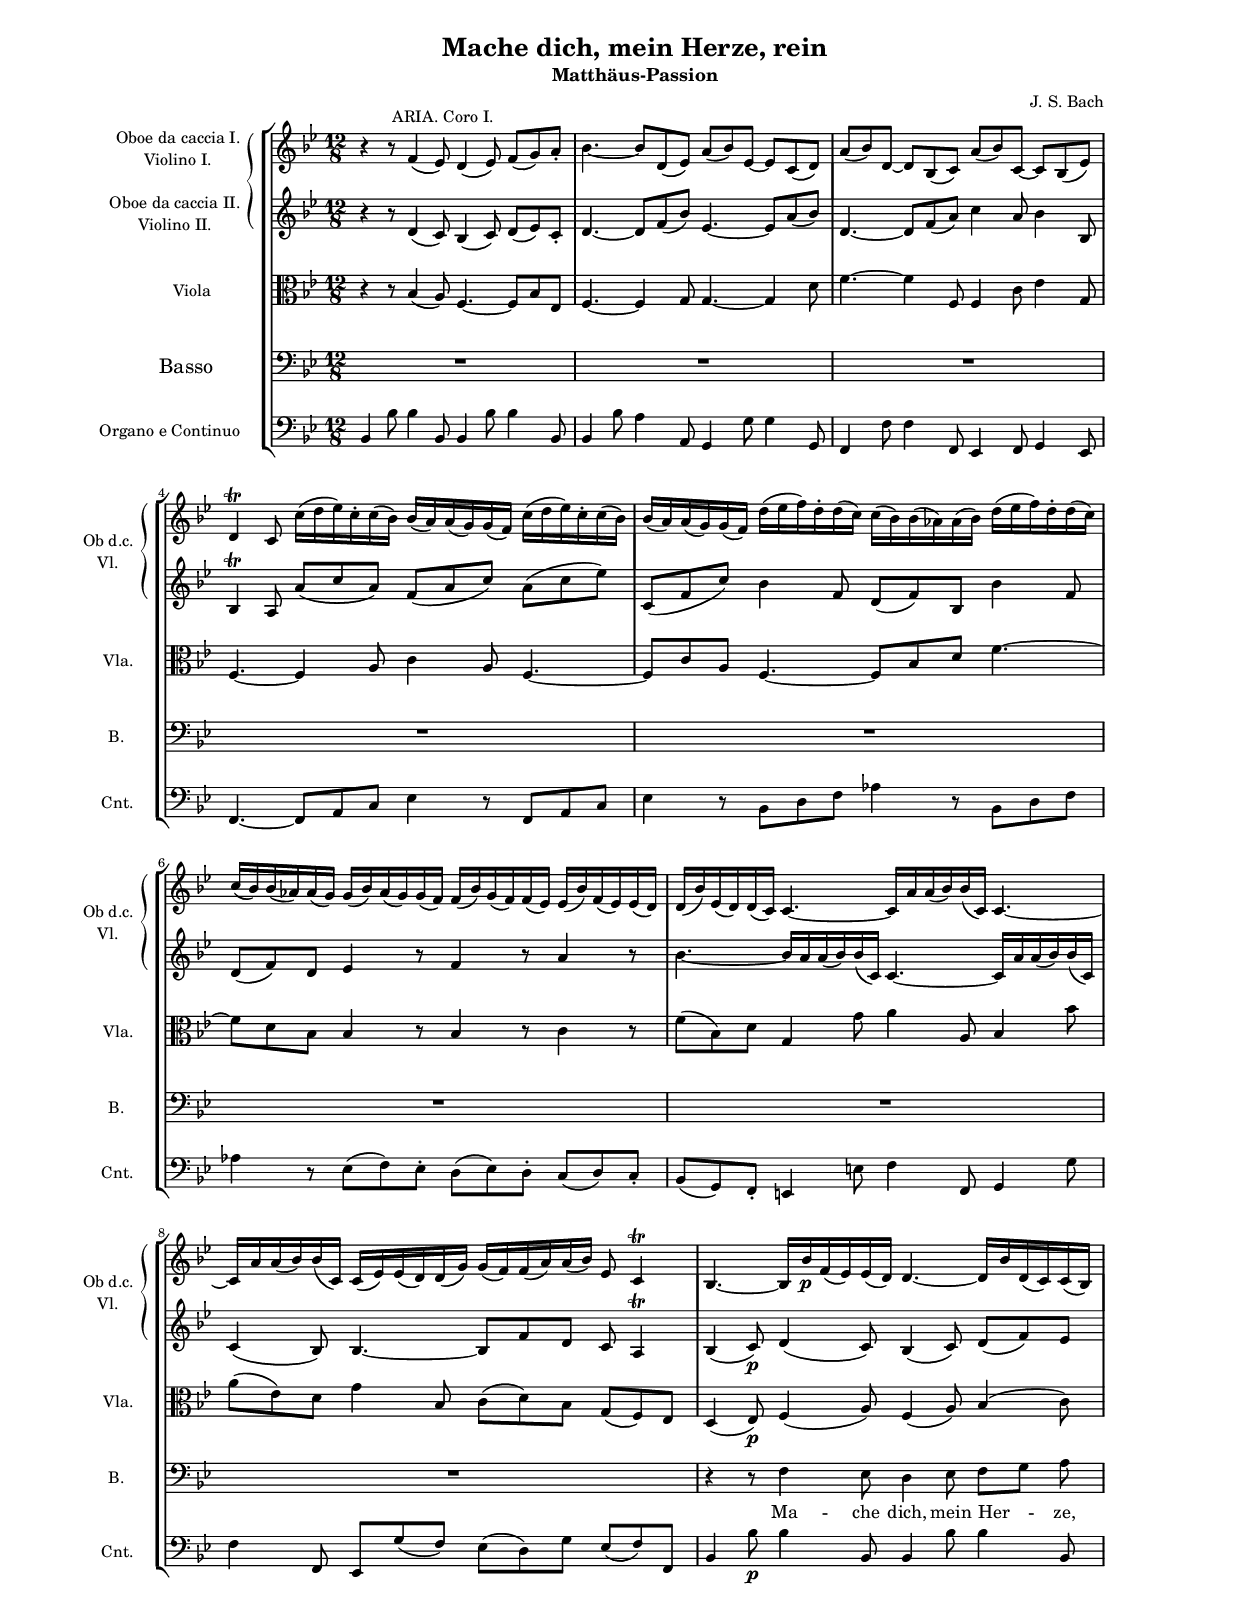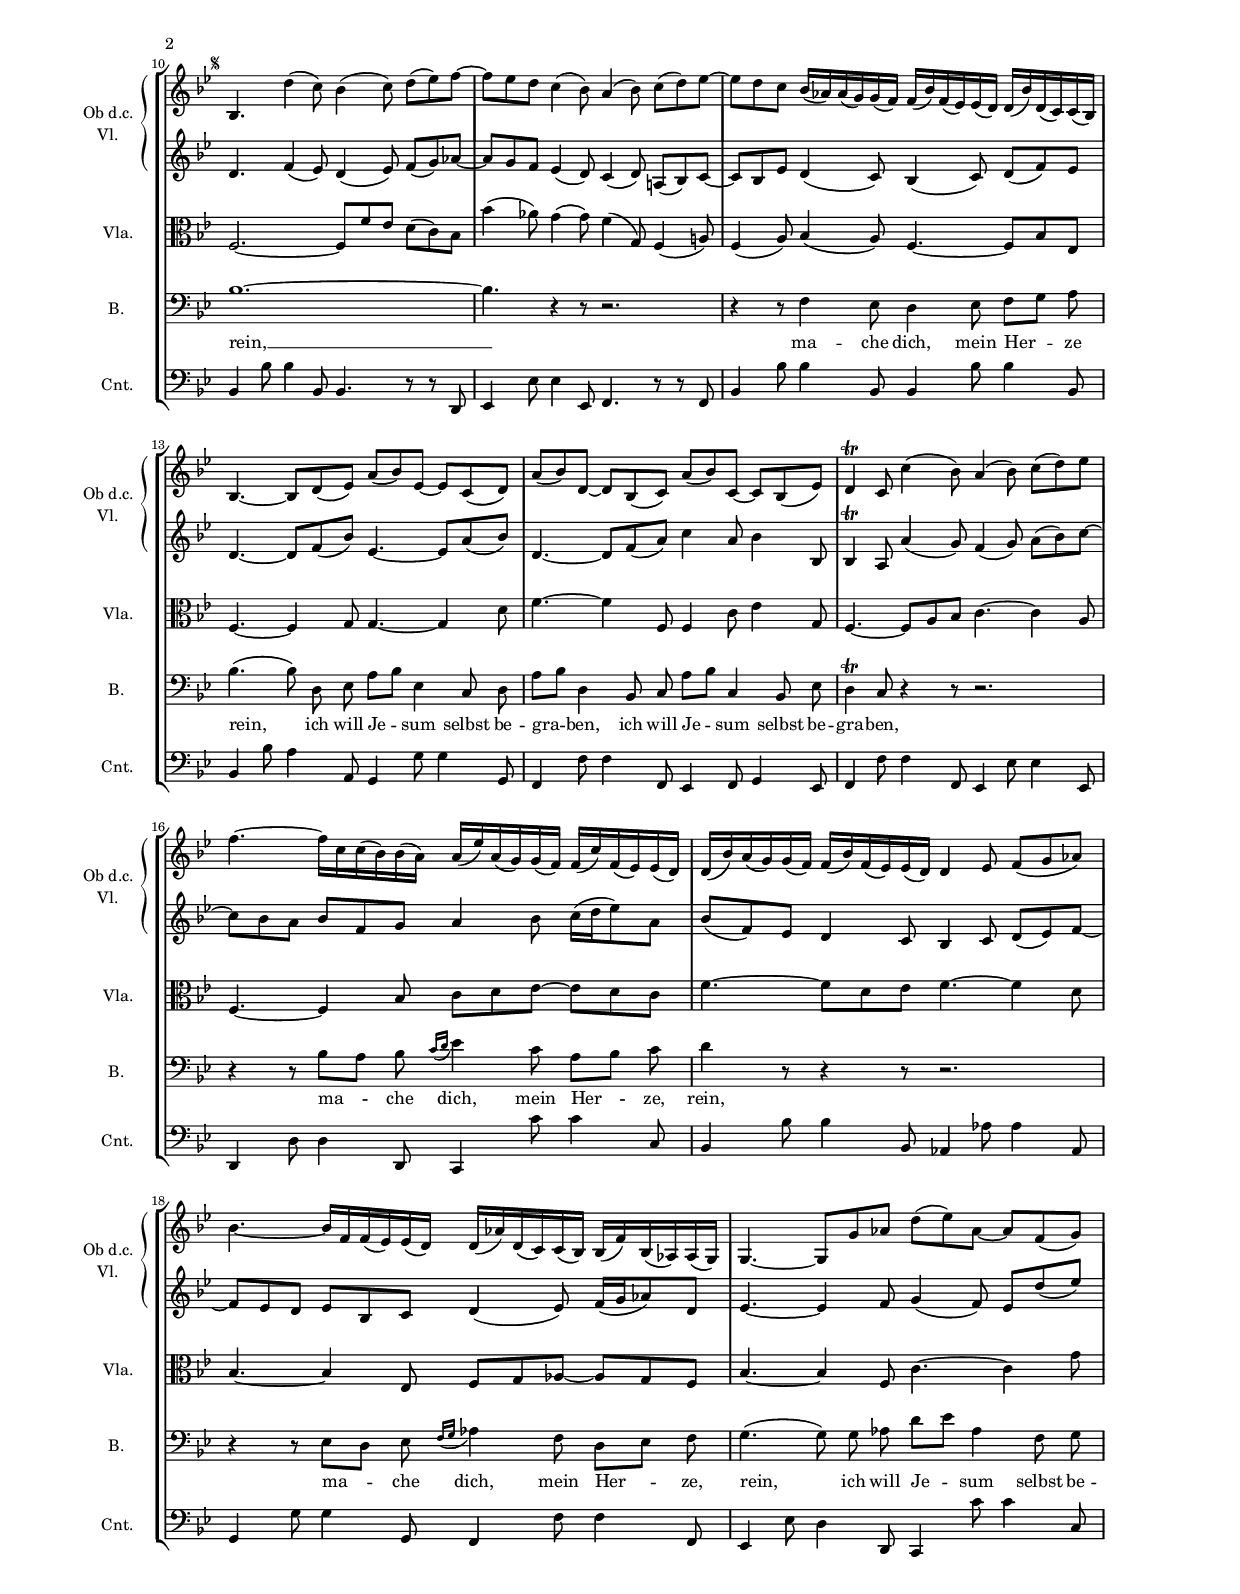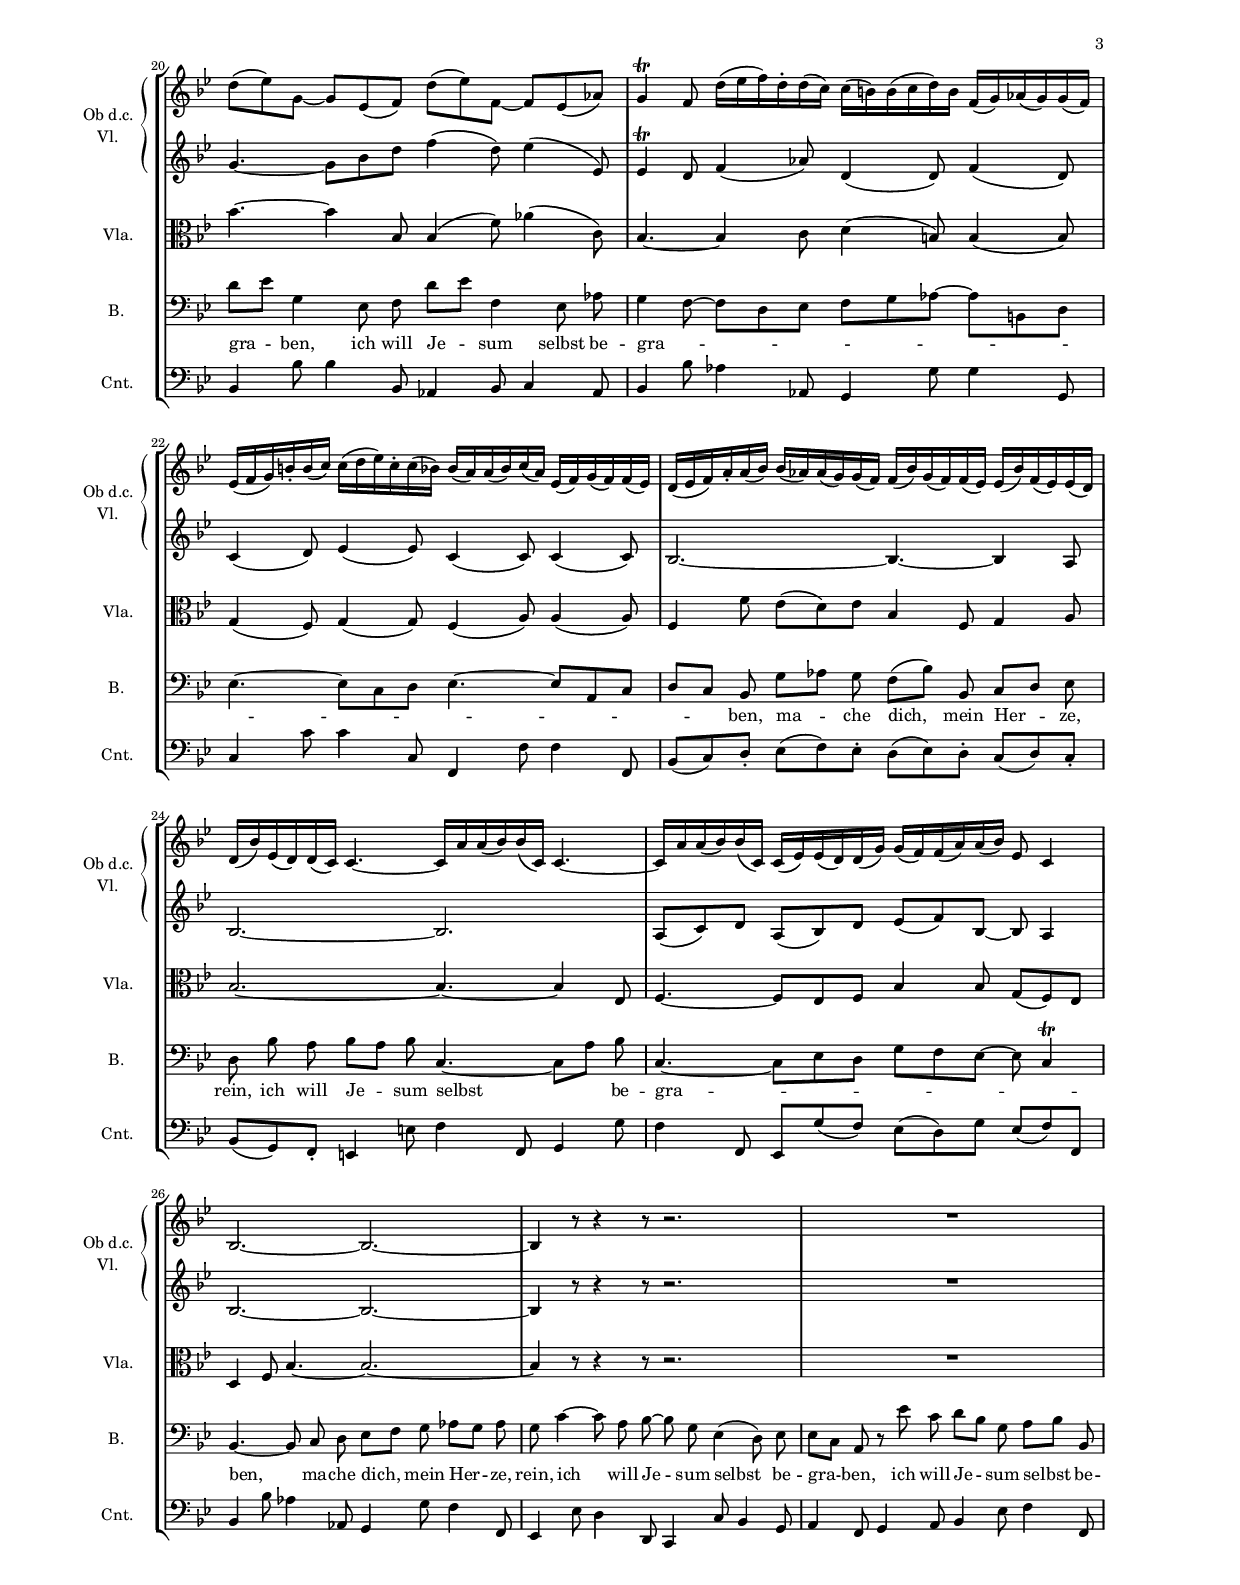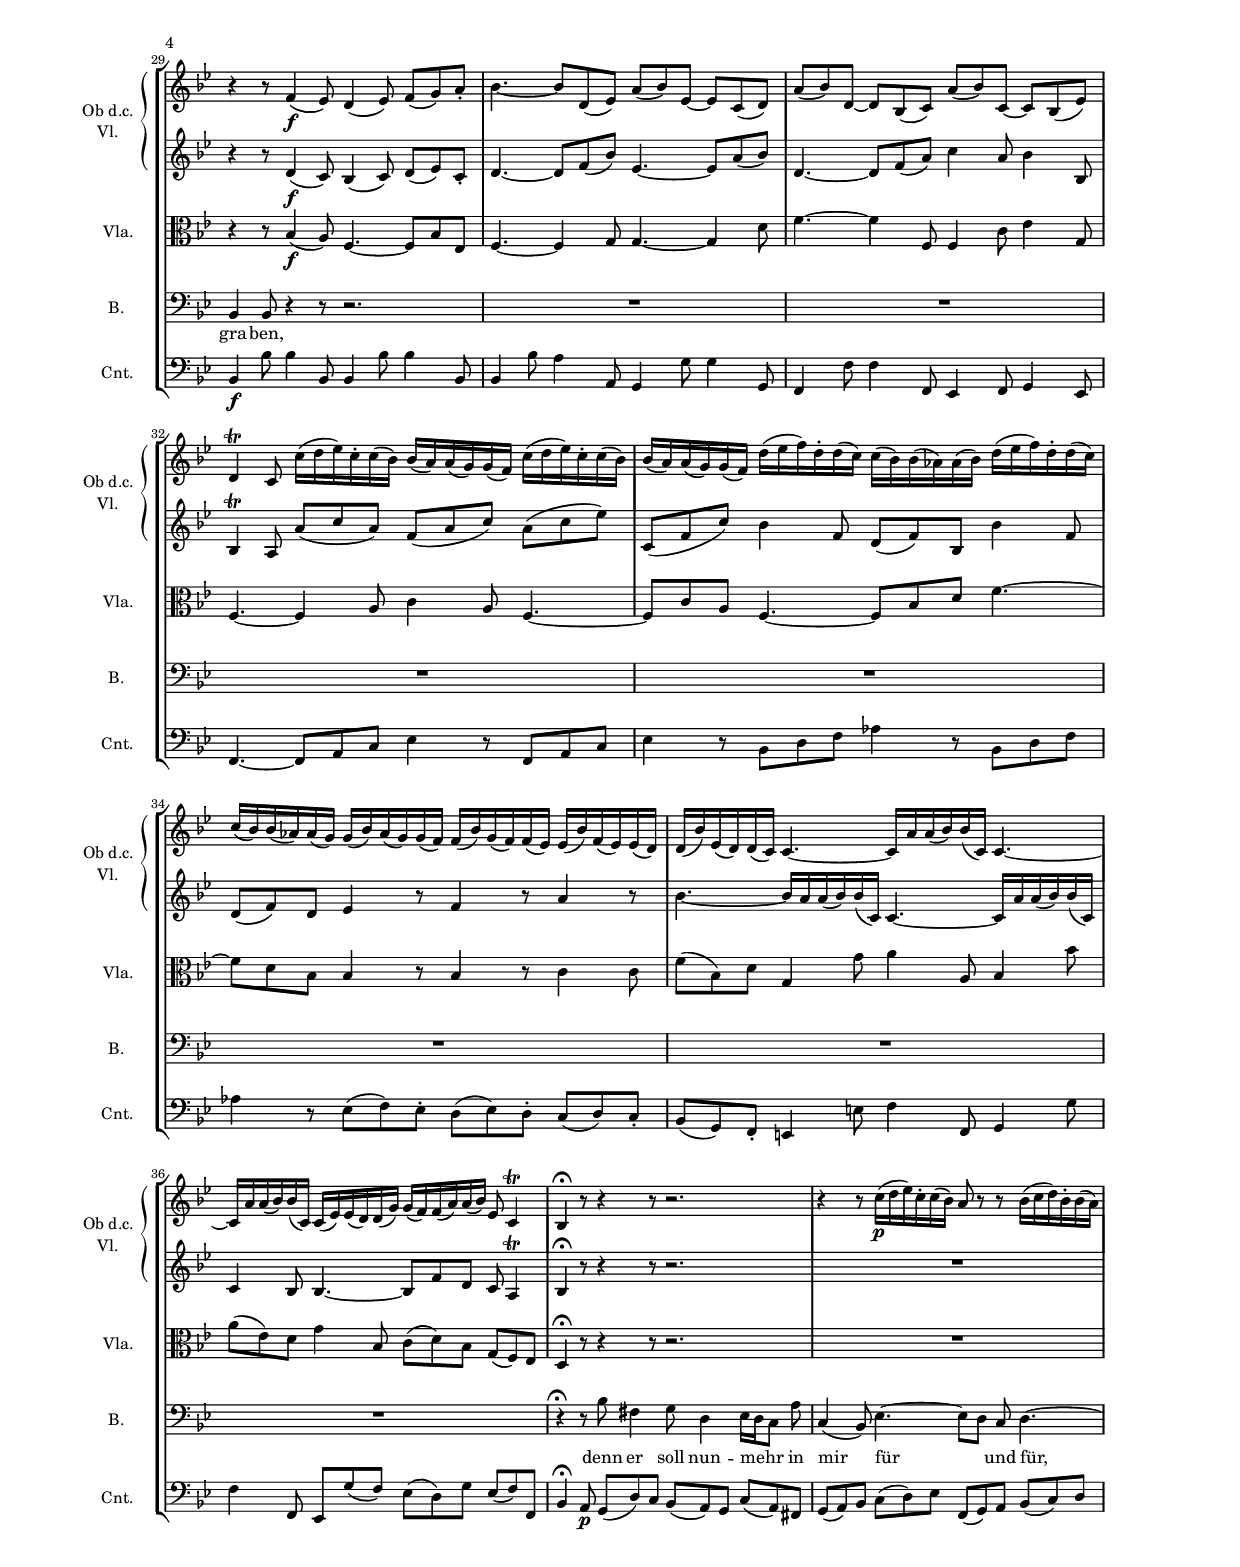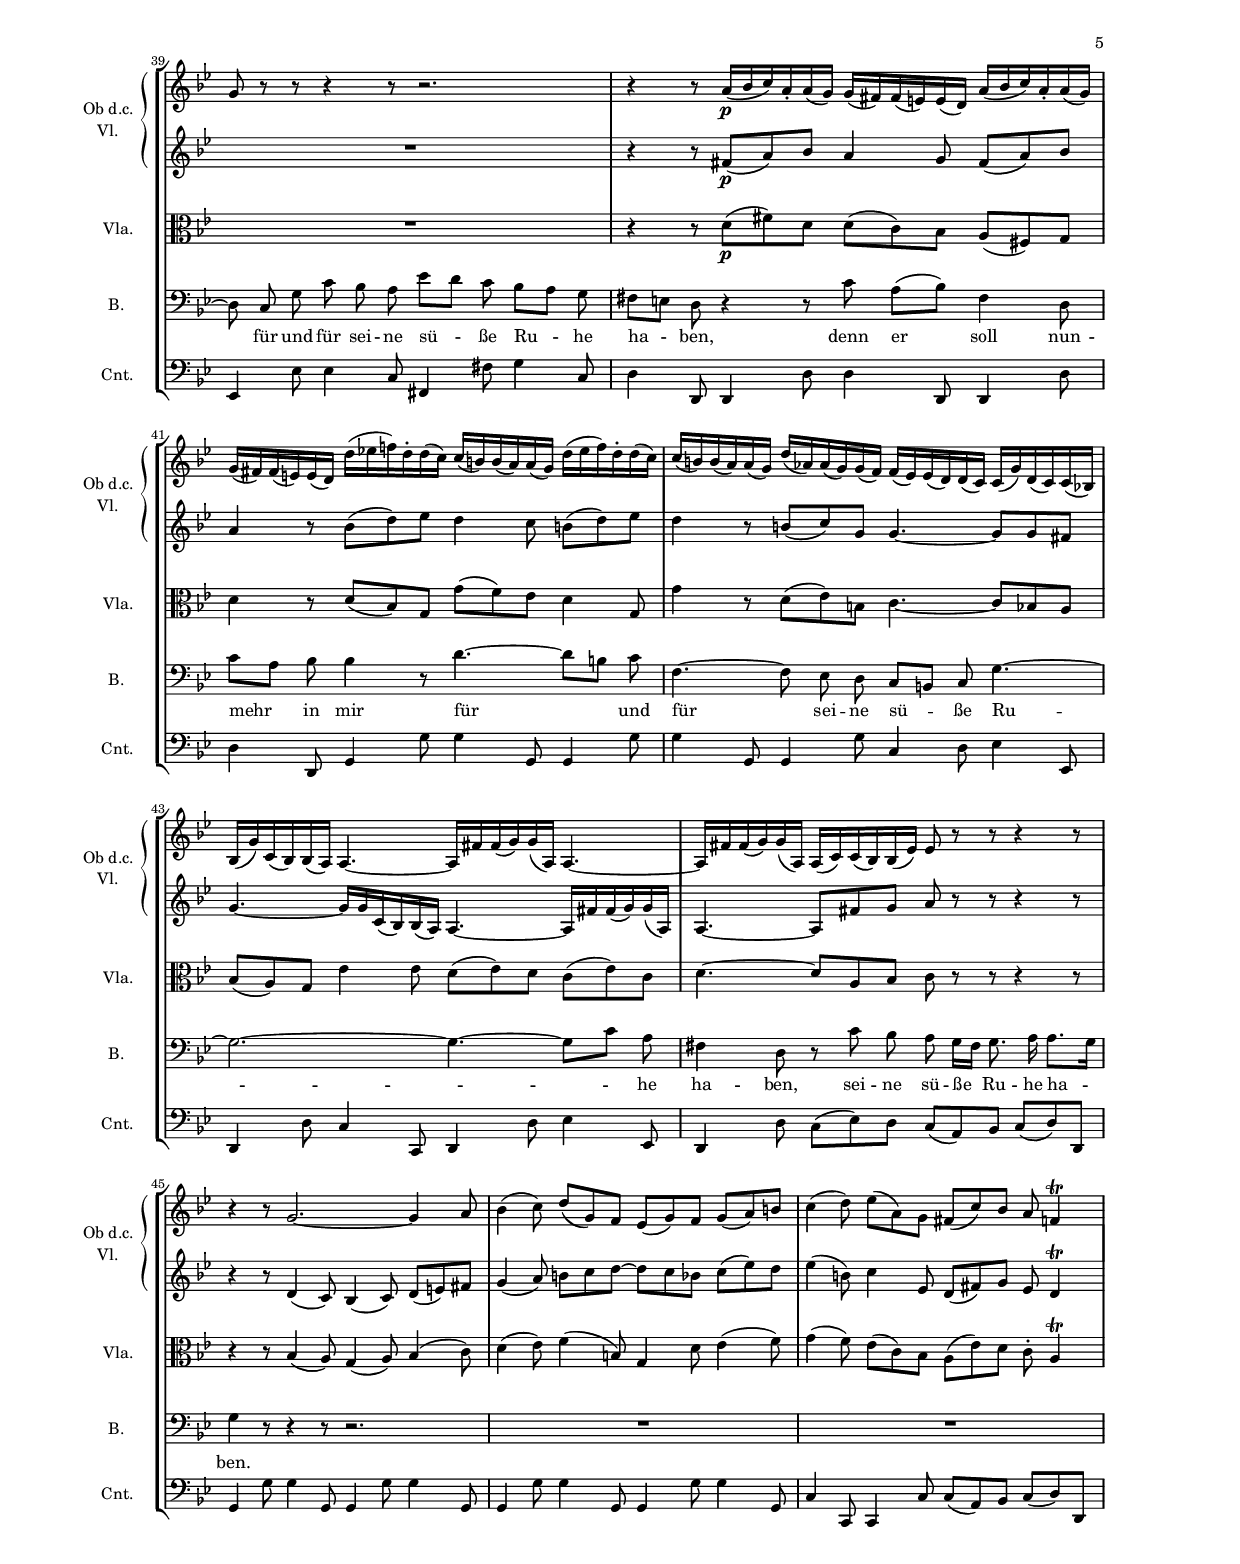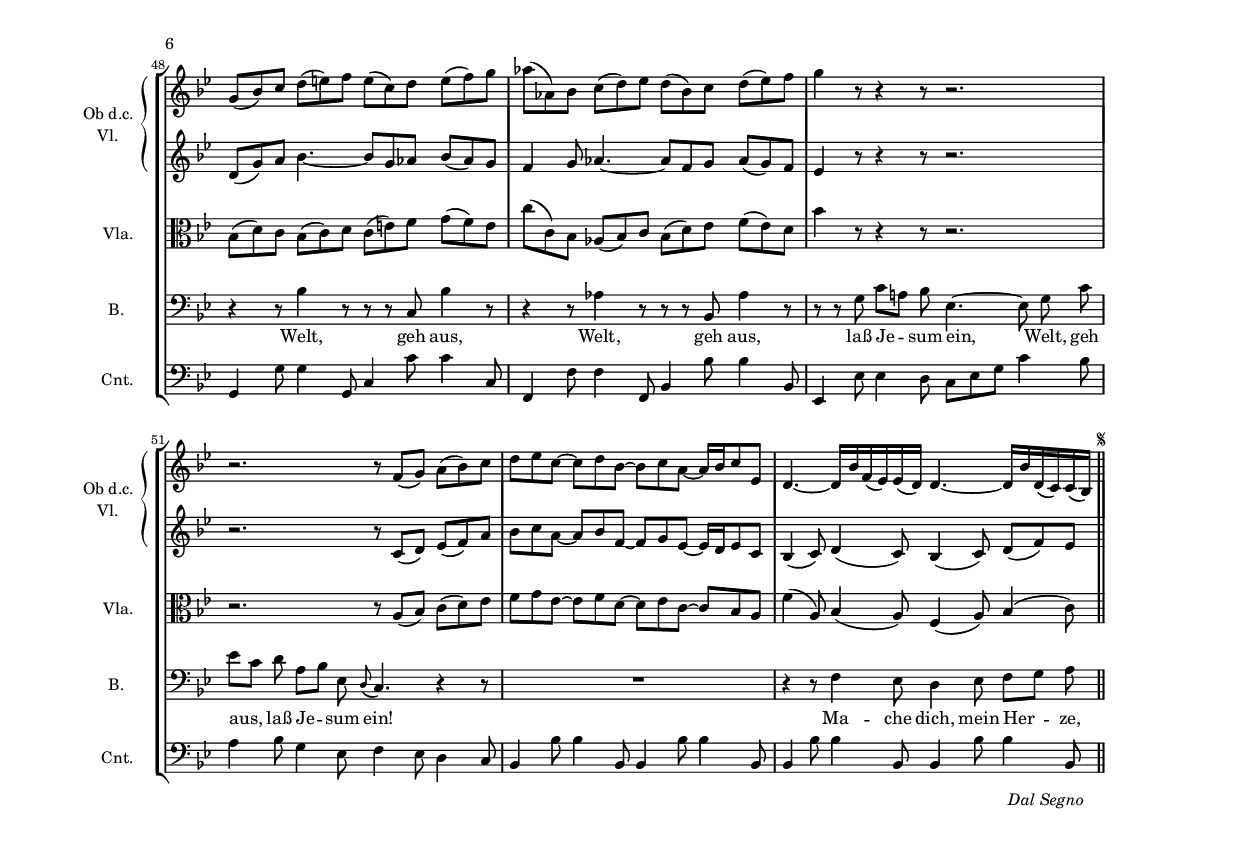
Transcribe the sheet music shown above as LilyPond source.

\header
{
  title="Mache dich, mein Herze, rein"
  subtitle="Matthäus-Passion"
  composer="J. S. Bach"
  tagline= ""
}

\version "2.12.2"
\include "deutsch.ly"
#(set-global-staff-size 14)
#(ly:set-option 'point-and-click #f)


global = {
	\key b \major \time 12/8 \skip 4*318 \bar "||" \override Score.RehearsalMark #'break-visibility = #begin-of-line-invisible \mark \markup { \magnify #0.6 \musicglyph #"scripts.segno" }
	}

basso =  \relative f
	{
	\autoBeamOff
	%1
	R1.
	R
	R \break
	R
	%5
	R
	R
	R
	R
	r4 r8 f4 es8 d4 es8 f8[ g] a
	b1.~
	b4. r4 r8 r2.
	r4 r8 f4 es8 d4 es8 f8[ g] a8
	b4.( b8) d, es a[ b] es,4 c8 d
	a'8[ b] d,4 b8 c a'[ b] c,4 b8 es
	%15
	d4\trill c8 r4 r8 r2.
	r4 r8 b'[ a] b \appoggiatura {c16[d]} es4 c8 a[ b] c
	d4 r8 r4 r8 r2.
	r4 r8 es,8[ d] es \appoggiatura {f16[ g]} as4 f8 d[ es] f
	g4.( g8) g as d[ es] as,4 f8 g
	%20
	d'8[ es] g,4 es8 f d'8[ es] f,4 es8 as
	g4 \melisma f8~ f8[ d es] f[ g as]~ as[ h, d]
	es4.~ es8[ c d] es4.~ es8[ a, c]
	d8[ c] \melismaEnd b g'[ as] g f[( b)] b, c[ d] es
	d8 b' a b[ a] b c,4.~ c8[ a'] b
	%25
	c,4.~ \melisma c8[ es d] g[ f es]~ es8 c4\trill \melismaEnd
	b4.~ b8 c d es[ f] g as[ g] as
	g8 c4~ c8 a b~ b8 g es4( d8) es
	es8[ c] a r es'' c d[ b] g a[ b] b,
	b4 b8 r4 r8 r2.
	%30
	R1.
	R
	R
	R
	R
	%35
	R
	R
	r4^\markup {\musicglyph #"scripts.ufermata" } r8 b' fis4 g8 d4 es16[ d c8] a'
	c,4( b8) es4.~ es8[ d] c d4.~
	d8 c g' c b a es'[ d] c b[ a] g
	%40
	fis8[ e] d r4 r8 c' a[( b)] fis4 d8
	c'8[ a] b b4 r8 d4.~ d8[ h] c
	f,4.~ f8 es d c[ h] c g'4.~
	g2.~g4.~ g8[ c] a
	fis4 d8 r c' b a g16[ fis] g8. a16 a8.[ g16]
	%45
	g4 r8 r4 r8 r2.
	R1.
	R
	r4 r8 b4 r8 r r c, b'4 r8
	r4 r8 as4 r8 r r b, as'4 r8
	%50
	r8 r g c[ a!] b es,4.~ es8 g c
	es8[ c] d a[ b] es, \appoggiatura d8 c4. r4 r8
	R1.
	r4 r8 f4 es8 d4 es8 f[ g] a
	}

violinI =  \relative d'
        {
	r4 r8^\markup { \null \raise #1 \halign #0.5 {"ARIA. Coro I."}} f4( es8) d4( es8) f8( g) a-.
	b4.~ b8 d,( es) a( b) es,~ es c( d)
	a'( b) d,~ d b( c) a'( b) c,~ c b( es)
	d4\trill c8 c'16( d es) c-. c( b) b( a) a( g) g( f) c'( d es) c-. c( b)
	%5
	b16( a) a( g) g( f) d'( es f) d-. d( c) c( b) b( as) as( b) d( es f) d-. d( c)
	c16( b) b( as) as( g) g( b) as( g) g( f) f( b) g( f) f( es) es( b') f( es) es( d)
	d16( b') es,( d) d( c) c4.~ c16 a' a( b) b( c,) c4.~
	c16 a' a( b) b( c,) c( es) es( d) d( g) g( f) f( a) a( b) es,8 c4\trill
	b4.~ b16 b'\p f( es) es( d) d4.~ d16 b' d,( c) c( b) \mark \markup { \magnify #0.6 \musicglyph #"scripts.segno" }
	%10
	b4. d'4( c8) b4( c8) d8( es) f~
	f8 es d c4( b8) a4( b8) c8( d) es~
	es8 d c b16( as) as( g) g( f) f( b) f( es) es( d) d( b') d,( c) c( b)
	b4.~ b8 d( es) a( b) es,~ es c( d)
	a'8( b) d,~ d b( c) a'( b) c,~ c b( es)
	%15
	d4\trill c8 c'4( b8) a4( b8) c( d) es
	f4.~ f16 c c( b) b( a) a( es') a,( g) g( f) f( c') f,( es) es( d)
	d16( b') a( g) g( f) f( b) f( es) es( d) d4 es8 f( g as)
	b4.~ b16 f f( es) es( d) d( as') d,( c) c( b) b( f') b,( as) as( g)
	g4.~ g8 g' as d( es) as,~ as f( g)
	%20
	d'( es) g,~ g es( f) d'( es) f,~ f es( as)
	g4\trill f8 d'16( es f) d-. d( c) c( h) h( c d) h f( g) as( g) g( f)
	es16( f g) h-. h( c) c( d es) c-. c( b) b( a) a( b) c( a) es( f) g( f) f( es)
	d16( es f) a-. a( b) b( as) as( g) g( f) f( b) g( f) f( es) es( b') f( es) es( d)
	d16( b') es,( d) d( c) c4.~ c16 a' a( b) b( c,) c4.~
	%25
	c16 a' a( b) b( c,) c( es) es( d) d( g) g( f) f( a) a( b) es,8 c4
	b2.~ b2.~
	b4 r8 r4 r8 r2.
	R1.
	r4 r8 f'4\f( es8) d4( es8) f( g) a-.
	%30
	b4.~ b8 d,( es) a( b) es,~ es c( d)
	a'8( b) d,~ d b( c) a'( b) c,~ c b( es)
	d4\trill c8 c'16( d es) c-. c( b) b( a) a( g) g( f) c'( d es) c-. c( b)
	b16( a) a( g) g( f) d'( es f) d-. d( c) c( b) b( as) as( b) d( es f) d-. d( c)
	c16( b) b( as) as( g) g( b) as( g) g( f) f( b) g( f) f( es) es( b') f( es) es( d)
	%35
	d16( b') es,( d) d( c) c4.~ c16 a' a( b) b( c,) c4.~
	c16 a' a( b) b( c,) c( es) es( d) d( g) g( f) f( a) a( b) es,8 c4\trill
	b4\fermata r8 r4 r8 r2.
	r4 r8 c'16\p( d es) c-. c( b) a8 r r b16( c d) b-. b( a)
	g8 r r r4 r8 r2.
	%40
	r4 r8 a16\p( b c) a-. a( g) g( fis) fis( e) e( d) a'( b c) a-. a( g)
	g16( fis) fis( e) e( d) d'( es! f!) d-. d( c) c( h) h( a) a( g) d'( es f) d-. d( c)
	c16( h) h( a) a( g) d'( as) as( g) g( f) f( es) es( d) d( c) c( g') d( c) c( b!)
	b16( g') c,( b) b( a) a4.~ a16 fis' fis( g) g( a,) a4.~
	a16 fis' fis( g) g( a,) a( c) c( b) b( es) es8 r r r4 r8
	%45
	r4 r8 g2.~ g4 a8
	b4( c8) d( g,) f es( g) f g( a) h
	c4( d8) es( a,) g fis( c') b a f4\trill
	g8( b) c d( e) f e( c) d e( f) g
	as8( as,) b c( d) es d( b) c d( es) f
	%50
	g4 r8 r4 r8 r2.
	r2. r8 f,( g) a( b) c
	d8 es c~ c d b~ b c a~a16[ b c8 es,]
	d4.~ d16 b' f( es) es( d) d4.~ d16 b' d,( c) c( b)
	
	}

violinII =  \relative d'
	{
	r4 r8 d4( c8) b4( c8) d8( es) c-.
	d4.~ d8 f( b) es,4.~ es8 a( b)
	d,4.~ d8 f( a) c4 a8 b4 b,8
	b4\trill a8 a'8( c a) f( a c) a( c es)
	%5
	c,8( f c') b4 f8 d( f) b, b'4 f8
	d8( f) d es4 r8 f4 r8 a4 r8
	b4.~ b16 a a( b) b( c,) c4.~ c16 a' a( b) b( c,)
	c4( b8) b4.~ b8 f' d c a4\trill
	b4( c8\p) d4( c8) b4( c8) d( f) es
	%10
	d4. f4( es8) d4( es8) f( g) as~ as g f es4( d8) c4( d8) a!( b) c~
	c8 b es d4( c8) b4( c8) d( f) es
	d4.~ d8 f( b) es,4.~ es8 a( b)
	d,4.~ d8 f( a) c4 a8 b4 b,8
	%15
	b4\trill a8 a'4( g8) f4( g8) a( b) c~
	c8 b a b f g a4 b8 c16( d es8) a,
	b8( f) es d4 c8 b4 c8 d( es) f~
	f8 es d es b c d4( es8) f16( g as8) d,
	es4.~ es4 f8 g4( f8) es d'( es)
	%20
	g,4.~ g8 b d f4( d8) es4( es,8)
	es4\trill d8 f4( as8) d,4( d8) f4( d8)
	c4( d8) es4( es8) c4( c8) c4( c8)
	b2.~ b4.~ b4 a8
	b2.~ b2.
	%25
	a8( c) d a( b) d es( f) b,~ b8 a4
	b2.~ b2.~
	b4 r8 r4 r8 r2.
	R1.
	r4 r8 d4\f( c8) b4( c8) d( es) c-.
	%30
	d4.~ d8 f( b) es,4.~ es8 a( b)
	d,4.~ d8 f( a) c4 a8 b4 b,8
	b4\trill a8 a'( c a) f( a c) a( c es)
	c,( f c') b4 f8 d8( f) b, b'4 f8
	d8( f) d es4 r8 f4 r8 a4 r8
	%35
	b4.~ b16 a a( b) b( c,) c4.~ c16 a' a( b) b( c,)
	c4 b8 b4.~ b8 f' d c a4\trill
	b4\fermata r8 r4 r8 r2.
	R1.
	R
	%40
	r4 r8 fis'8\p( a) b a4 g8 fis( a) b
	a4 r8 b( d) es d4 c8 h8( d) es
	d4 r8 h( c) g g4.~ g8 g fis
	g4.~ g16 g c,( b) b( a) a4.~ a16 fis' fis( g) g( a,)
	a4.~ a8 fis' g a r r r4 r8
	%45
	r4 r8 d,4( c8) b4( c8) d( e) fis
	g4( a8) h c d~ d c b c( es) d
	es4( h8) c4 es,8 d( fis) g es d4\trill
	d8( g) a b4.~ b8 g as b( as) g
	f4 g8 as4.~ as8 f g as( g) f
	%50
	es4 r8 r4 r8 r2.
	r2. r8 c( d) es( f) a
	b8 c a~ a b f~ f g es~ es16 d es8 c
	b4( c8) d4( c8) b4( c8) d( f) es
	}

viola =  \relative b
	{
	r4 r8 b4( a8) f4.~ f8 b es,
	f4.~ f4 g8 g4.~ g4 d'8
	f4.~ f4 f,8 f4 c'8 es4 g,8
	f4.~ f4 a8 c4 a8 f4.~
	%5
	f8 c' a f4.~ f8 b d f4.~
	f8 d b b4 r8 b4 r8 c4 r8
	f8( b,) d g,4 g'8 a4 a,8 b4 b'8
	a8( es) d g4 b,8 c( d) b g( f) es
	d4( es8\p) f4( a8) f4( a8) b4( c8)
	%10
	f,2.~ f8 f' es d( c) b
	b'4( as8) g4( g8)f4( g,8)f4( a!8)
	f4( a8) b4( a8) f4.~ f8 b es,
	f4.~ f4 g8 g4.~ g4 d'8
	f4.~ f4 f,8 f4 c'8 es4 g,8
	%15
	f4.~ f8 a b c4.~ c4 a8
	f4.~ f4 b8 c d es~ es d c
	f4.~ f8 d es f4.~ f4 d8
	b4.~ b4 es,8 f g as~ as g f
	b4.~ b4 f8 c'4.~ c4 g'8
	%20
	b4.~ b4 b,8 b4( f'8) as4( c,8)
	b4.~ b4 c8 d4( h8) h4( h8)
	g4( f8) g4( g8) f4( a8) a4( a8)
	f4 f'8 es( d) es b4 f8 g4 a8
	b2.~ b4.~ b4 es,8
	%25
	f4.~ f8 es f b4 b8 g( f) es
	d4 f8 b4.~ b2.~
	b4 r8 r4 r8 r2.
	R1.
	r4 r8 b4\f( a8) f4.~ f8 b es,
	%30
	f4.~ f4 g8 g4.~ g4 d'8
	f4.~ f4 f,8 f4 c'8 es4 g,8
	f4.~ f4 a8 c4 a8 f4.~
	f8 c' a f4.~ f8 b d f4.~
	f8 d b b4 r8 b4 r8 c4 c8
	%35
	f8( b,) d g,4 g'8 a4 a,8 b4 b'8
	a8( es) d g4 b,8 c( d) b g( f) es
	d4\fermata r8 r4 r8 r2.
	R1.
	R
	%40
	r4 r8 d'8\p( fis) d d( c) b a( fis) g
	d'4 r8 d( b) g g'( f) es d4 g,8
	g'4 r8 d( es) h c4.~ c8 b a
	b8( a) g es'4 es8 d( es) d c( es) c
	d4.~ d8 a b c r r r4 r8
	%45
	r4 r8 b4( a8) g4( a8) b4( c8)
	d4( es8) f4( h,8) g4 d'8 es4( f8)
	g4( f8) es( c) b a( es') d c-. a4\trill
	b8( d) c b( c) d c( e) f g( f) e
	c'8( c,) b as( b) c b( d) es f( es) d
	%50
	b'4 r8 r4 r8 r2.
	r2. r8 a,8( b) c( d) es
	f8 g es~ es f d~ d es c~ c b a
	f'4( a,8) b4( a8) f4( a8) b4( c8)	
	}

continuo =  \relative b, {
	b4 b'8 b4 b,8 b4 b'8 b4 b,8
	b4 b'8 a4 a,8 g4 g'8 g4 g,8
	f4 f'8 f4 f,8 es4 f8 g4 es8
	f4.~ f8 a c es4 r8 f, a c
	%5
	es4 r8 b d f as4 r8 b, d f
	as4 r8 es( f) es-. d( es) d-. c( d) c-.
	b8( g) f-. e4 e'8 f4 f,8 g4 g'8
	f4 f,8 es g'( f) es( d) g es( f) f,
	b4 b'8\p b4 b,8 b4 b'8 b4 b,8
	%10
	b4 b'8 b4 b,8 b4. r8 r d,
	es4 es'8 es4 es,8 f4. r8 r f
	b4 b'8 b4 b,8 b4 b'8 b4 b,8
	b4 b'8 a4 a,8 g4 g'8 g4 g,8
	f4 f'8 f4 f,8 es4 f8 g4 es8
	%15
	f4 f'8 f4 f,8 es4 es'8 es4 es,8
	d4 d'8 d4 d,8 c4 c''8 c4 c,8
	b4 b'8 b4 b,8 as4 as'8 as4 as,8
	g4 g'8 g4 g,8 f4 f'8 f4 f,8
	es4 es'8 d4 d,8 c4 c''8 c4 c,8
	%20
	b4 b'8 b4 b,8 as4 b8 c4 as8
	b4 b'8 as4 as,8 g4 g'8 g4 g,8
	c4 c'8 c4 c,8 f,4 f'8 f4 f,8
	b8( c) d-. es( f) es-. d( es) d-. c( d) c-.
	b8( g) f-. e4 e'8 f4 f,8 g4 g'8
	%25
	f4 f,8 es g'( f) es( d) g es( f) f,
	b4 b'8 as4 as,8 g4 g'8 f4 f,8
	es4 es'8 d4 d,8 c4 c'8 b4 g8
	a4 f8 g4 a8 b4 es8 f4 f,8
	b4\f b'8 b4 b,8 b4 b'8 b4 b,8
	%30
	b4 b'8 a4 a,8 g4 g'8 g4 g,8
	f4 f'8 f4 f,8 es4 f8 g4 es8
	f4.~ f8 a c es4 r8 f, a c
	es4 r8 b d f as4 r8 b, d f
	as4 r8 es( f) es-. d( es) d-. c( d) c-.
	%35
	b8( g) f-. e4 e'8 f4 f,8 g4 g'8
	f4 f,8 es g'( f) es( d) g es( f) f,
	b4\fermata a8\p g( d') c b( a) g c( a) fis
	g8( a) b c( d) es f,( g) a b( c) d
	es,4 es'8 es4 c8 fis,4 fis'8 g4 c,8
	%40
	d4 d,8 d4 d'8 d4 d,8 d4 d'8
	d4 d,8 g4 g'8 g4 g,8 g4 g'8
	g4 g,8 g4 g'8 c,4 d8 es4 es,8
	d4 d'8 c4 c,8 d4 d'8 es4 es,8
	d4 d'8 c( es) d c( a) b c( d) d,
	%45
	g4 g'8 g4 g,8 g4 g'8 g4 g,8
	g4 g'8 g4 g,8 g4 g'8 g4 g,8
	c4 c,8 c4 c'8 c( a) b c( d) d,
	g4 g'8 g4 g,8 c4 c'8 c4 c,8
	f,4 f'8 f4 f,8 b4 b'8 b4 b,8
	%50
	es,4 es'8 es4 d8 c es g c4 b8
	a4 b8 g4 es8 f4 es8 d4 c8
	b4 b'8 b4 b,8 b4 b'8 b4 b,8
	b4 b'8 b4 b,8 b4 b'8 b4 b,8_\markup { \halign #0.5 { \column { \line {\transparent "x"} \line {\italic "Dal Segno"} } }}
	}


text = \lyricmode
	{
	%9
	Ma -- che dich, mein Her -- ze, rein, __
	%12
	ma -- che dich, mein Her -- ze rein,
	ich will Je -- sum selbst be -- gra -- ben,
	ich will Je -- sum selbst be -- gra -- ben,
	%16
	ma -- che dich, mein Her -- ze, rein,
	%18
	ma -- che dich, mein Her -- ze, rein,
	ich will Je -- sum selbst be -- gra -- ben,
	ich will Je -- sum selbst be -- gra -- ben,
	ma -- che dich, mein Her -- ze, rein,
	ich will Je -- sum selbst be -- gra -- ben,
	ma -- che dich, mein Her -- ze, rein,
	ich will Je -- sum selbst be -- gra -- ben,
	ich will Je -- sum selbst be -- gra -- ben,
	%37
	denn er soll nun -- mehr in mir
	für und für,
	für und für sei -- ne sü -- ße Ru -- he ha -- ben,
	denn er soll nun -- mehr in mir
	für und für sei -- ne sü -- ße Ru -- he ha -- ben,
	sei -- ne sü -- ße Ru -- he ha -- ben.
	%48
	Welt, geh aus,
	%49
	Welt, geh aus, laß Je -- sum ein,
	Welt, geh aus, laß Je -- sum ein!
	%53
	Ma -- che dich, mein Her -- ze,
	}

bassostaff = \context Staff = "bass" <<
	\set Staff.instrumentName = \markup \center-column \fontsize #2
	{"Basso  "}
	\set Staff.shortInstrumentName = "B.   "
	\global
	\clef "bass"
	\context Voice = "basso" {\basso}
	\context Lyrics = basso
	\lyricmode <<
		\lyricsto "basso"
		{\text}
		>>
		>>

violinIstaff = \context Staff = "violinI" <<
	\set Staff.instrumentName = \markup { \center-column {\line {"Oboe da caccia I. "}  \line {"Violino I. "}}}
	\global
	\context Voice = "violinI" {\violinI}
	>>

violinIIstaff = \context Staff = "violinII" <<
	\set Staff.instrumentName = \markup { \center-column {\line {"Oboe da caccia II. "}  \line {"Violino II. "}}}
	\global
	\context Voice = "violinII" {\violinII}
	>>
	
violastaff = \context Staff = "viola" <<
	\set Staff.instrumentName = "Viola"
	\set Staff.shortInstrumentName = "Vla. "
	\global
	\clef "alto"
	\context Voice = "viola" {\viola}
	>>
	

continuostaff = \context Staff = "continuo" <<
	\set Staff.instrumentName = "Organo e Continuo "
	\set Staff.shortInstrumentName = "Cnt. "
	\global
	\clef "bass"
	\context Voice = "continuo" {\continuo}
	>>

\paper
	{
	top-margin = 1.2 \cm
%	bottom-margin = 4.5 \cm
	before-title-space = 2 \cm
	left-margin = 2.8 \cm
	line-width = 15.9 \cm
%	between-system-padding = 0.7 \cm
	ragged-bottom = ##t
	ragged-last-bottom = ##t
	}

\score
{

		\context ChoirStaff
		<<
		\context StaffGroup \with { systemStartDelimiter = #'SystemStartSquare }
		<<
		\override StaffGroup.SystemStartSquare #'transparent = ##t
		<<
		\context PianoStaff
		<<
		\set PianoStaff.shortInstrumentName = \markup { \center-column {\line {"Ob d.c. "}  \line {"Vl. "}}}
		\violinIstaff
		\violinIIstaff
		>>
		\violastaff
		>>
		>>
		\bassostaff
		\continuostaff
		>>
	

		
	\layout
	{
	indent = 1.8 \cm
	\context { \Staff \override VerticalAxisGroup #'minimum-Y-extent = #'(-5 . 6)}
	\context { \Score \override SpacingSpanner #'base-shortest-duration = #(ly:make-moment 1 2)}
%	\context { \Staff \override InstrumentName #'X-offset = #'-5 }
	}
	
}

% EOF